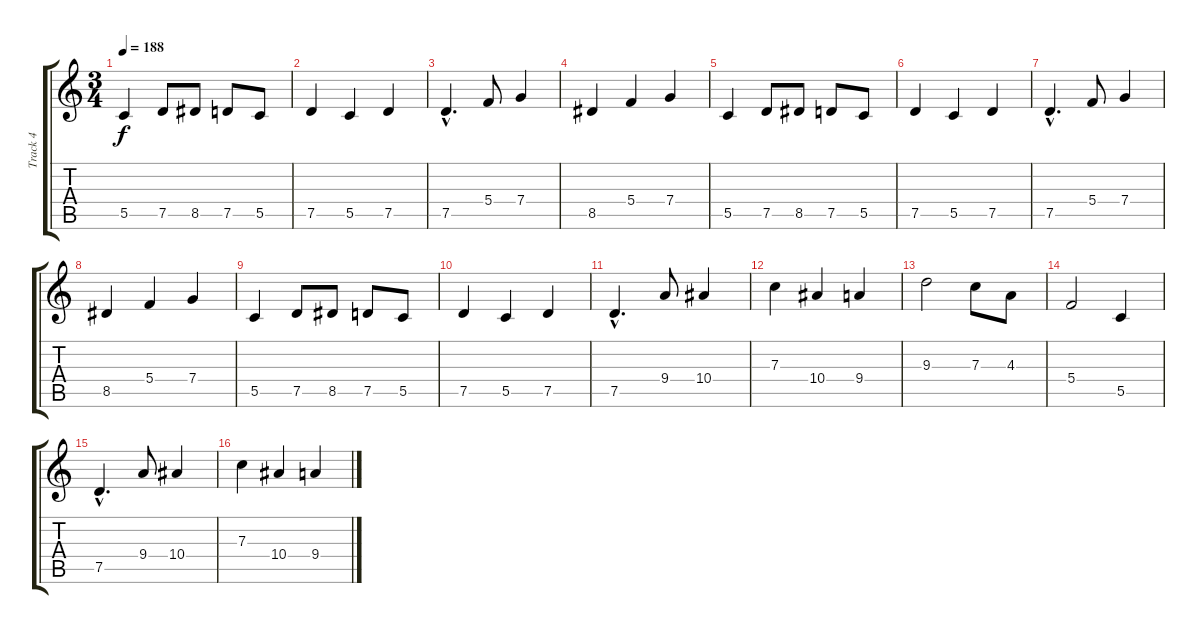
\track ("Track 4" "Track 4") {instrument distortionguitar}
\staff {score tabs}
\tuning (D4 A3 F3 C3 G2 D2) {hide}
\ts (3 4)
\tempo 188
\clef g2
\ks c
5.5.4{dy f} 7.5.8 8.5.8 7.5.8 5.5.8 |
7.5.4 5.5.4 7.5.4 |
7.5{hac}.4{d} 5.4.8 7.4.4 |
8.5.4 5.4.4 7.4.4 |
5.5.4 7.5.8 8.5.8 7.5.8 5.5.8 |
7.5.4 5.5.4 7.5.4 |
7.5{hac}.4{d} 5.4.8 7.4.4 |
8.5.4 5.4.4 7.4.4 |
5.5.4 7.5.8 8.5.8 7.5.8 5.5.8 |
7.5.4 5.5.4 7.5.4 |
7.5{hac}.4{d volume 16 balance 16} 9.4.8 10.4.4 |
7.3.4 10.4.4 9.4.4 |
9.3.2 7.3.8 4.3.8 |
5.4.2 5.5.4 |
7.5{hac}.4{d} 9.4.8 10.4.4 |
7.3.4 10.4.4 9.4.4
